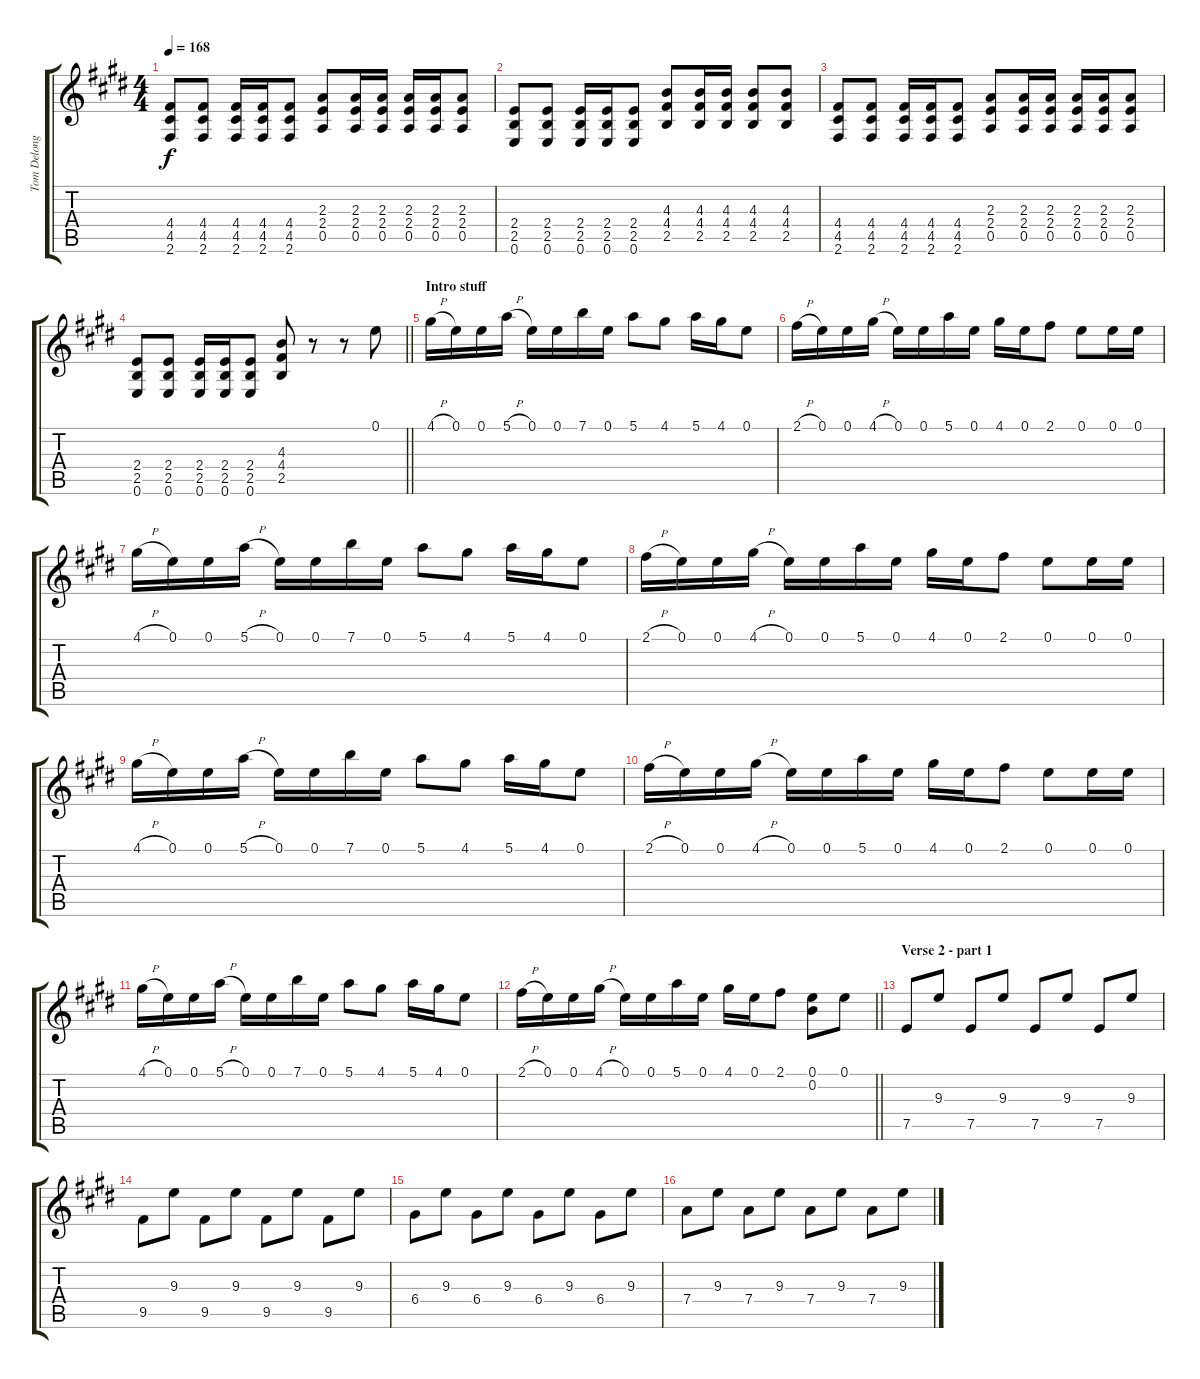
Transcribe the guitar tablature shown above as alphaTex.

\track ("Tom Delonge" "Tom Delong") {instrument distortionguitar}
\staff {score tabs}
\tuning (E4 B3 G3 D3 A2 E2) {hide}
\ts (4 4)
\tempo 168
\clef g2
\ks e
(4.4 4.5 2.6).8{dy f} (4.4 4.5 2.6).8 (4.4 4.5 2.6).16 (4.4 4.5 2.6).16 (4.4 4.5 2.6).8 (2.3 2.4 0.5).8 (2.3 2.4 0.5).16 (2.3 2.4 0.5).16 (2.3 2.4 0.5).16 (2.3 2.4 0.5).16 (2.3 2.4 0.5).8 |
(2.4 2.5 0.6).8 (2.4 2.5 0.6).8 (2.4 2.5 0.6).16 (2.4 2.5 0.6).16 (2.4 2.5 0.6).8 (4.3 4.4 2.5).8 (4.3 4.4 2.5).16 (4.3 4.4 2.5).16 (4.3 4.4 2.5).8 (4.3 4.4 2.5).8 |
(4.4 4.5 2.6).8 (4.4 4.5 2.6).8 (4.4 4.5 2.6).16 (4.4 4.5 2.6).16 (4.4 4.5 2.6).8 (2.3 2.4 0.5).8 (2.3 2.4 0.5).16 (2.3 2.4 0.5).16 (2.3 2.4 0.5).16 (2.3 2.4 0.5).16 (2.3 2.4 0.5).8 |
\barLineRight lightlight
(2.4 2.5 0.6).8 (2.4 2.5 0.6).8 (2.4 2.5 0.6).16 (2.4 2.5 0.6).16 (2.4 2.5 0.6).8 (4.3 4.4 2.5).8 r.8 r.8 0.1.8 |
\section ("" "Intro stuff")
4.1{h}.16 0.1.16 0.1.16 5.1{h}.16 0.1.16 0.1.16 7.1.16 0.1.16 5.1.8 4.1.8 5.1.16 4.1.16 0.1.8 |
2.1{h}.16 0.1.16 0.1.16 4.1{h}.16 0.1.16 0.1.16 5.1.16 0.1.16 4.1.16 0.1.16 2.1.8 0.1.8 0.1.16 0.1.16 |
4.1{h}.16 0.1.16 0.1.16 5.1{h}.16 0.1.16 0.1.16 7.1.16 0.1.16 5.1.8 4.1.8 5.1.16 4.1.16 0.1.8 |
2.1{h}.16 0.1.16 0.1.16 4.1{h}.16 0.1.16 0.1.16 5.1.16 0.1.16 4.1.16 0.1.16 2.1.8 0.1.8 0.1.16 0.1.16 |
4.1{h}.16 0.1.16 0.1.16 5.1{h}.16 0.1.16 0.1.16 7.1.16 0.1.16 5.1.8 4.1.8 5.1.16 4.1.16 0.1.8 |
2.1{h}.16 0.1.16 0.1.16 4.1{h}.16 0.1.16 0.1.16 5.1.16 0.1.16 4.1.16 0.1.16 2.1.8 0.1.8 0.1.16 0.1.16 |
4.1{h}.16 0.1.16 0.1.16 5.1{h}.16 0.1.16 0.1.16 7.1.16 0.1.16 5.1.8 4.1.8 5.1.16 4.1.16 0.1.8 |
\barLineRight lightlight
2.1{h}.16 0.1.16 0.1.16 4.1{h}.16 0.1.16 0.1.16 5.1.16 0.1.16 4.1.16 0.1.16 2.1.8 (0.1 0.2).8 0.1.8 |
\section ("" "Verse 2 - part 1")
7.5.8 9.3.8 7.5.8 9.3.8 7.5.8 9.3.8 7.5.8 9.3.8 |
9.5.8 9.3.8 9.5.8 9.3.8 9.5.8 9.3.8 9.5.8 9.3.8 |
6.4.8 9.3.8 6.4.8 9.3.8 6.4.8 9.3.8 6.4.8 9.3.8 |
7.4.8 9.3.8 7.4.8 9.3.8 7.4.8 9.3.8 7.4.8 9.3.8
